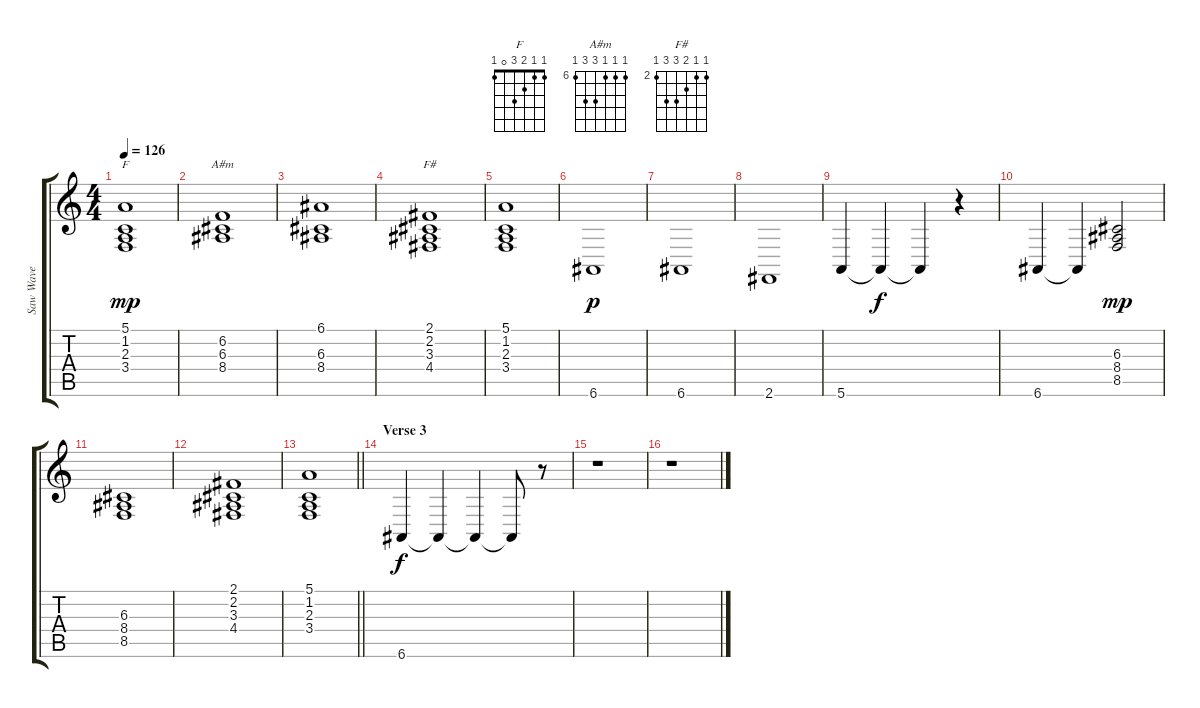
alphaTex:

\track ("Saw Wave" "Saw Wave") {instrument lead2sawtooth}
\staff {score tabs}
\tuning (E4 B3 G3 D3 A2 E2) {hide}
\chord ("F" 1 1 2 3 0 1)
\chord ("A#m" 6 6 6 8 8 6) {firstfret 6}
\chord ("F#" 2 2 3 4 4 2) {firstfret 2}
\ts (4 4)
\tempo 126
\clef g2
\ks c
(5.1 1.2 2.3 3.4).1{ch "F" dy mp} |
(6.2 6.3 8.4).1{ch "A#m"} |
(6.1 6.3 8.4).1 |
(2.1 2.2 3.3 4.4).1{ch "F#"} |
(5.1 1.2 2.3 3.4).1 |
6.6.1{dy p} |
6.6.1 |
2.6.1 |
5.6.4 5.6{t}.4{dy f} 5.6{t}.4 r.4{volume 0} |
6.6.4{volume 16} 6.6{t}.4 (6.3 8.4 8.5).2{dy mp} |
(6.3 8.4 8.5).1 |
(2.1 2.2 3.3 4.4).1 |
\barLineRight lightlight
(5.1 1.2 2.3 3.4).1 |
\section ("" "Verse 3")
6.6.4{dy f} 6.6{t}.4 6.6{t}.4{volume 0} 6.6{t}.8 r.8{volume 16} |
r.1 |
r.1
